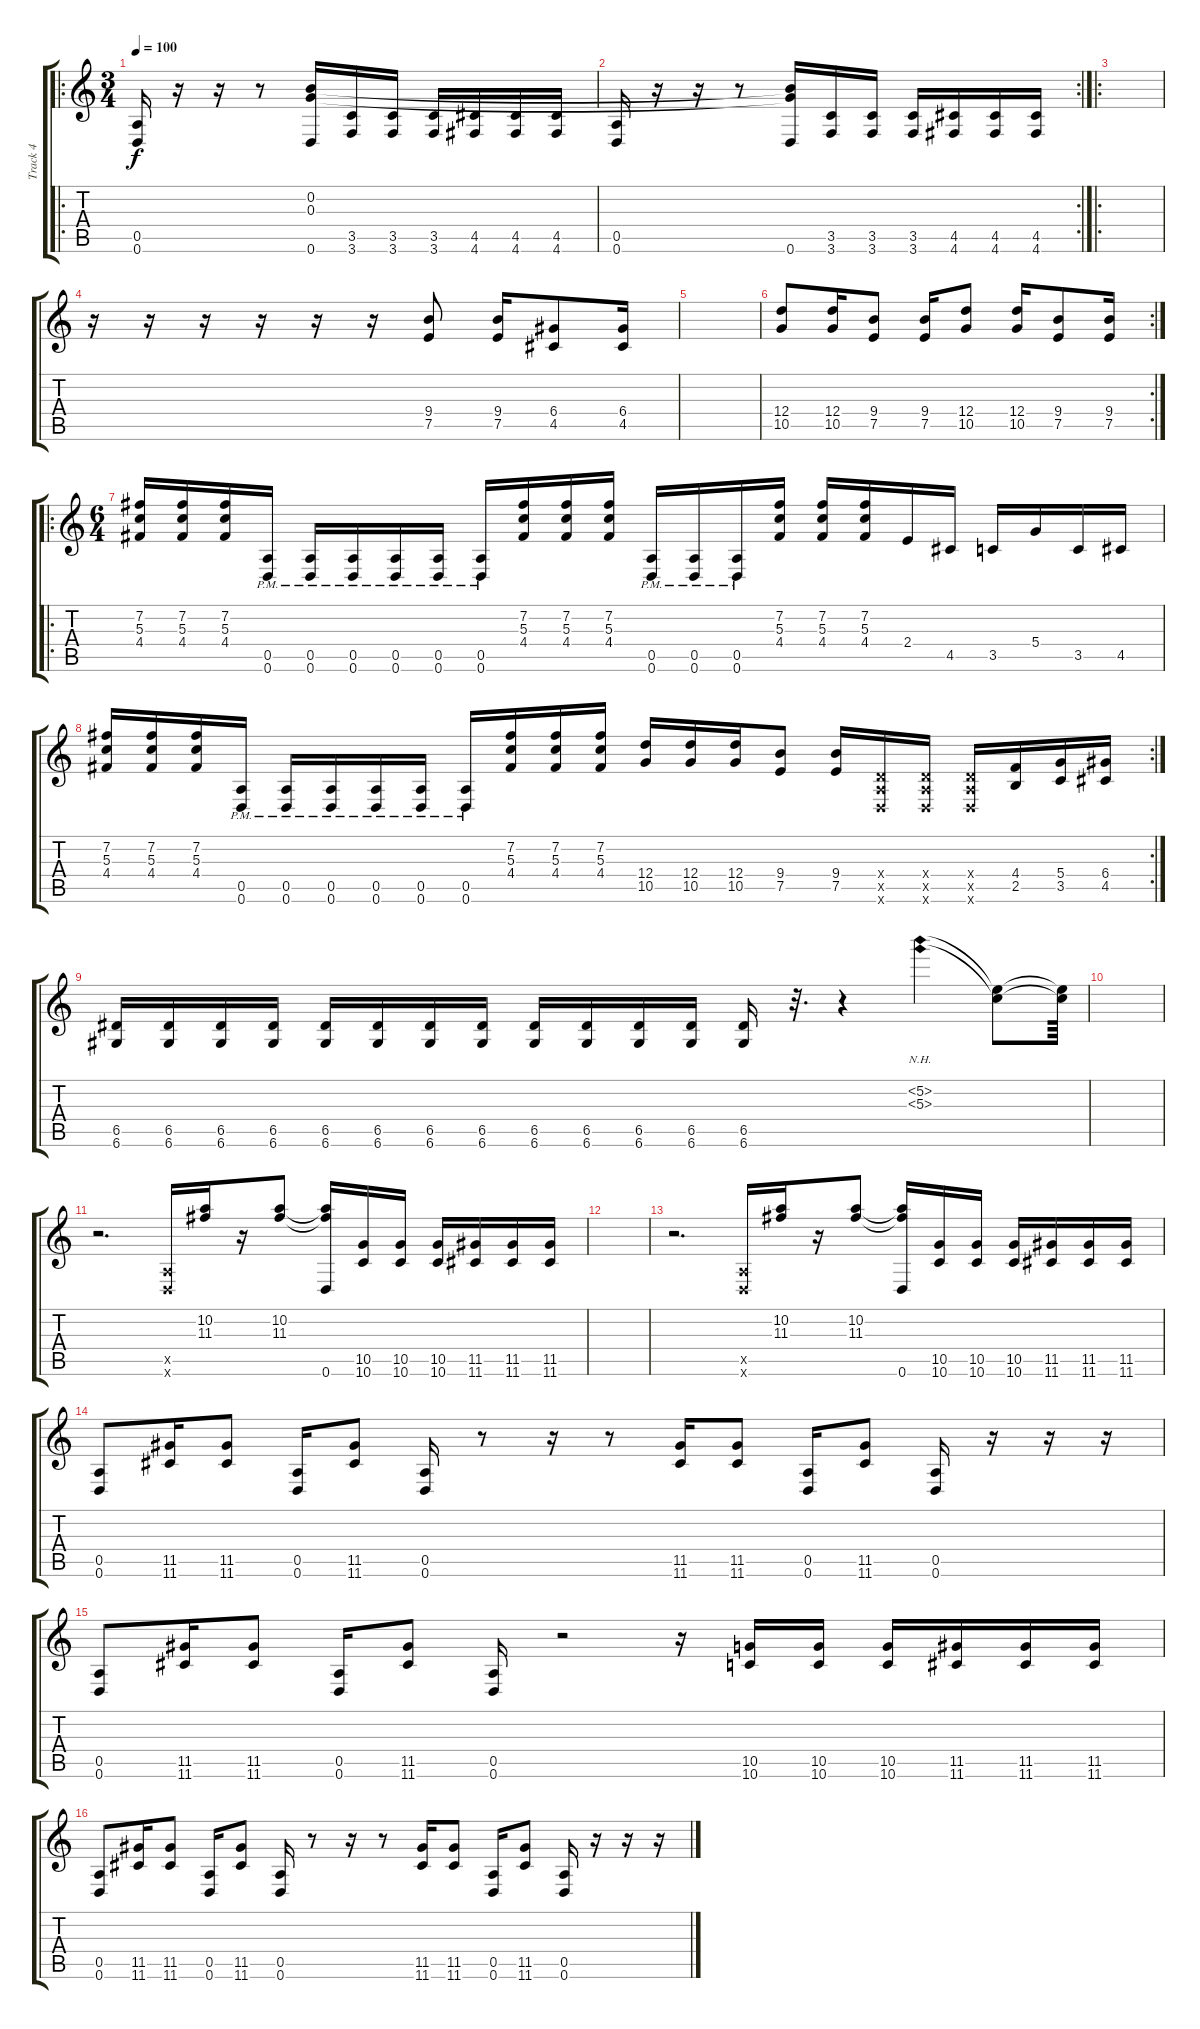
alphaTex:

\track ("Track 4" "Track 4") {instrument distortionguitar}
\staff {score tabs}
\tuning (E4 B3 G3 D3 A2 D2) {hide}
\ro
\ts (3 4)
\tempo 100
\clef g2
\ks c
(0.5 0.6).16{dy f} r.16 r.16 r.8 (0.2{t} 0.3{t} 0.6).16 (3.5 3.6).16 (3.5 3.6).16 (3.5 3.6).16 (4.5 4.6).16 (4.5 4.6).16 (4.5 4.6).16 |
\rc 2
(0.5 0.6).16 r.16 r.16 r.8 (0.2{t} 0.3{t} 0.6).16 (3.5 3.6).16 (3.5 3.6).16 (3.5 3.6).16 (4.5 4.6).16 (4.5 4.6).16 (4.5 4.6).16 |
\ro
|
r.16 r.16 r.16 r.16 r.16 r.16 (9.4 7.5).8 (9.4 7.5).16 (6.4 4.5).8 (6.4 4.5).16 |
|
\rc 2
(12.4 10.5).8 (12.4 10.5).16 (9.4 7.5).8 (9.4 7.5).16 (12.4 10.5).8 (12.4 10.5).16 (9.4 7.5).8 (9.4 7.5).16 |
\ro
\ts (6 4)
(7.2 5.3 4.4).16 (7.2 5.3 4.4).16 (7.2 5.3 4.4).16 (0.5{pm} 0.6{pm}).16 (0.5{pm} 0.6{pm}).16 (0.5{pm} 0.6{pm}).16 (0.5{pm} 0.6{pm}).16 (0.5{pm} 0.6{pm}).16 (0.5{pm} 0.6{pm}).16 (7.2 5.3 4.4).16 (7.2 5.3 4.4).16 (7.2 5.3 4.4).16 (0.5{pm} 0.6{pm}).16 (0.5{pm} 0.6{pm}).16 (0.5{pm} 0.6{pm}).16 (7.2 5.3 4.4).16 (7.2 5.3 4.4).16 (7.2 5.3 4.4).16 2.4.16 4.5.16 3.5.16 5.4.16 3.5.16 4.5.16 |
\rc 2
(7.2 5.3 4.4).16 (7.2 5.3 4.4).16 (7.2 5.3 4.4).16 (0.5{pm} 0.6{pm}).16 (0.5{pm} 0.6{pm}).16 (0.5{pm} 0.6{pm}).16 (0.5{pm} 0.6{pm}).16 (0.5{pm} 0.6{pm}).16 (0.5{pm} 0.6{pm}).16 (7.2 5.3 4.4).16 (7.2 5.3 4.4).16 (7.2 5.3 4.4).16 (12.4 10.5).16 (12.4 10.5).16 (12.4 10.5).16 (9.4 7.5).8 (9.4 7.5).16 (0.4{x} 0.5{x} 0.6{x}).16 (0.4{x} 0.5{x} 0.6{x}).16 (0.4{x} 0.5{x} 0.6{x}).16 (4.4 2.5).16 (5.4 3.5).16 (6.4 4.5).16 |
(6.5 6.6).16 (6.5 6.6).16 (6.5 6.6).16 (6.5 6.6).16 (6.5 6.6).16 (6.5 6.6).16 (6.5 6.6).16 (6.5 6.6).16 (6.5 6.6).16 (6.5 6.6).16 (6.5 6.6).16 (6.5 6.6).16 (6.5 6.6).16 r.32{d} r.4 (5.2{nh} 5.3{nh}).4 (5.2{t} 5.3{t}).8 (5.2{t} 5.3{t}).64 |
|
r.2{d} (0.5{x} 0.6{x}).16 (10.2 11.3).16 r.16 (10.2 11.3).8 (10.2{t} 11.3{t} 0.6).16 (10.5 10.6).16 (10.5 10.6).16 (10.5 10.6).16 (11.5 11.6).16 (11.5 11.6).16 (11.5 11.6).16 |
|
r.2{d} (0.5{x} 0.6{x}).16 (10.2 11.3).16 r.16 (10.2 11.3).8 (10.2{t} 11.3{t} 0.6).16 (10.5 10.6).16 (10.5 10.6).16 (10.5 10.6).16 (11.5 11.6).16 (11.5 11.6).16 (11.5 11.6).16 |
(0.5 0.6).8 (11.5 11.6).16 (11.5 11.6).8 (0.5 0.6).16 (11.5 11.6).8 (0.5 0.6).16 r.8 r.16 r.8 (11.5 11.6).16 (11.5 11.6).8 (0.5 0.6).16 (11.5 11.6).8 (0.5 0.6).16 r.16 r.16 r.16 |
(0.5 0.6).8 (11.5 11.6).16 (11.5 11.6).8 (0.5 0.6).16 (11.5 11.6).8 (0.5 0.6).16 r.2 r.16 (10.5 10.6).16 (10.5 10.6).16 (10.5 10.6).16 (11.5 11.6).16 (11.5 11.6).16 (11.5 11.6).16 |
(0.5 0.6).8 (11.5 11.6).16 (11.5 11.6).8 (0.5 0.6).16 (11.5 11.6).8 (0.5 0.6).16 r.8 r.16 r.8 (11.5 11.6).16 (11.5 11.6).8 (0.5 0.6).16 (11.5 11.6).8 (0.5 0.6).16 r.16 r.16 r.16
